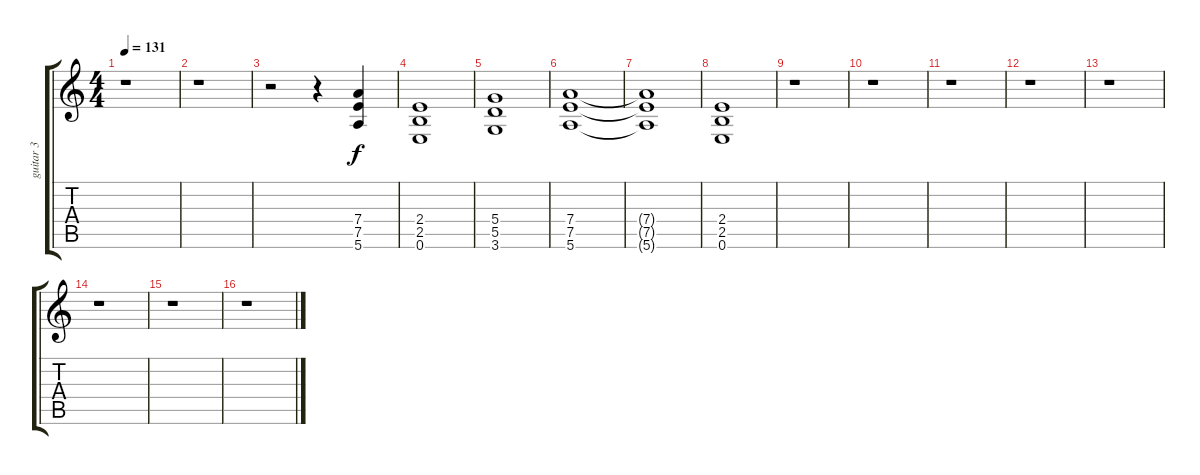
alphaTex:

\track ("guitar 3" "guitar 3") {instrument electricguitarclean}
\staff {score tabs}
\tuning (E4 B3 G3 D3 A2 E2) {hide}
\ts (4 4)
\tempo 131
\clef g2
\ks c
r.1{dy f} |
r.1 |
r.2 r.4 (7.4 7.5 5.6).4 |
(2.4 2.5 0.6).1 |
(5.4 5.5 3.6).1 |
(7.4 7.5 5.6).1 |
(7.4{t} 7.5{t} 5.6{t}).1 |
(2.4 2.5 0.6).1 |
r.1 |
r.1 |
r.1 |
r.1 |
r.1 |
r.1 |
r.1 |
r.1
